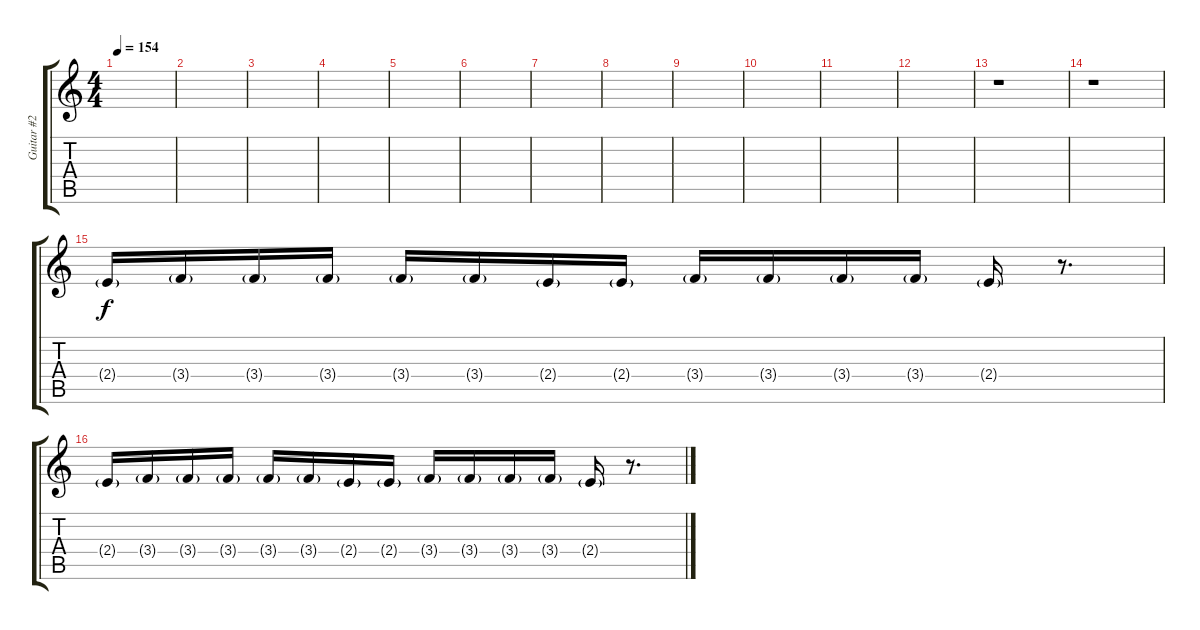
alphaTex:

\track ("Guitar #2 (delay #2)" "Guitar #2 ") {instrument distortionguitar}
\staff {score tabs}
\tuning (E4 B3 G3 D3 A2 E2) {hide}
\ts (4 4)
\tempo 154
\clef g2
\ks c
|
|
|
|
|
|
|
|
|
|
|
|
r.1 |
r.1 |
2.4{g}.16 3.4{g}.16 3.4{g}.16 3.4{g}.16 3.4{g}.16 3.4{g}.16 2.4{g}.16 2.4{g}.16 3.4{g}.16 3.4{g}.16 3.4{g}.16 3.4{g}.16 2.4{g}.16 r.8{d} |
2.4{g}.16 3.4{g}.16 3.4{g}.16 3.4{g}.16 3.4{g}.16 3.4{g}.16 2.4{g}.16 2.4{g}.16 3.4{g}.16 3.4{g}.16 3.4{g}.16 3.4{g}.16 2.4{g}.16 r.8{d}
